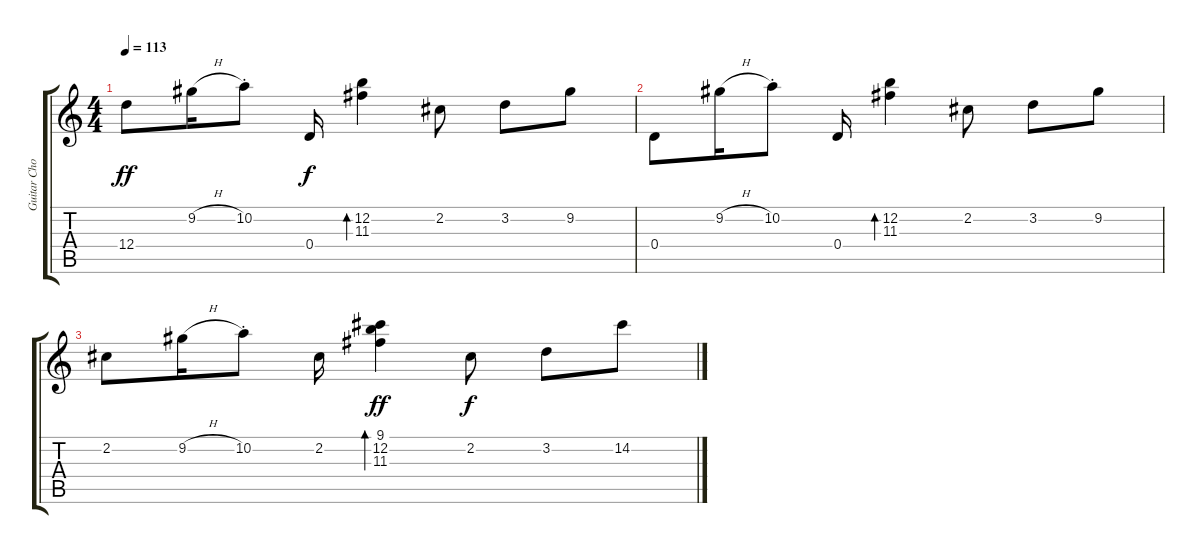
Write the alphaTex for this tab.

\track ("Guitar Chords" "Guitar Cho") {instrument acousticguitarsteel}
\staff {score tabs}
\tuning (E4 B3 G3 D3 A2 E2) {hide}
\ts (4 4)
\tempo 113
\clef g2
\ks c
12.4.8{dy ff} 9.2{h}.16 10.2{st}.8 0.4.16{dy f} (12.2 11.3).4{bd 240} 2.2.8 3.2.8 9.2.8 |
0.4.8 9.2{h}.16 10.2{st}.8 0.4.16 (12.2 11.3).4{bd 240} 2.2.8 3.2.8 9.2.8 |
2.2.8 9.2{h}.16 10.2{st}.8 2.2.16 (9.1 12.2 11.3).4{bd 120 dy ff} 2.2.8{dy f} 3.2.8 14.2.8
